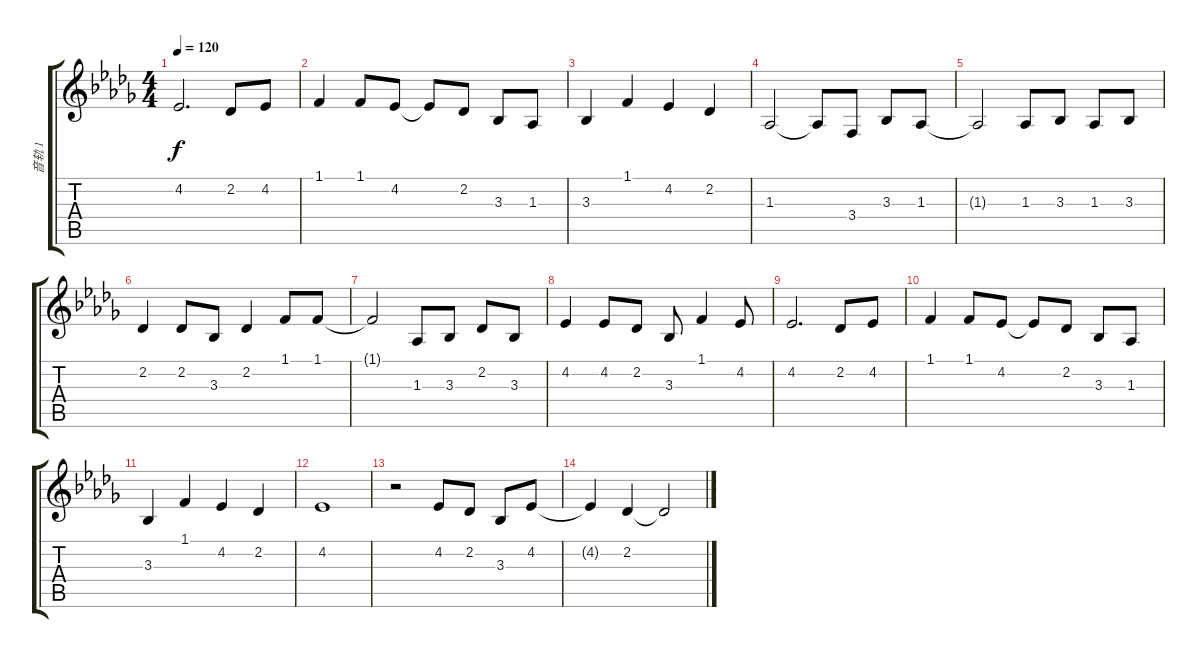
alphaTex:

\track ("音轨 1" "音轨 1") {instrument flute}
\staff {score tabs}
\tuning (E4 B3 G3 D3 A2 E2) {hide}
\ts (4 4)
\tempo 120
\clef g2
\ks db
4.2.2{d dy f} 2.2.8 4.2.8 |
1.1.4 1.1.8 4.2.8 4.2{t}.8 2.2.8 3.3.8 1.3.8 |
3.3.4 1.1.4 4.2.4 2.2.4 |
1.3.2 1.3{t}.8 3.4.8 3.3.8 1.3.8 |
1.3{t}.2 1.3.8 3.3.8 1.3.8 3.3.8 |
2.2.4 2.2.8 3.3.8 2.2.4 1.1.8 1.1.8 |
1.1{t}.2 1.3.8 3.3.8 2.2.8 3.3.8 |
4.2.4 4.2.8 2.2.8 3.3.8 1.1.4 4.2.8 |
4.2.2{d} 2.2.8 4.2.8 |
1.1.4 1.1.8 4.2.8 4.2{t}.8 2.2.8 3.3.8 1.3.8 |
3.3.4 1.1.4 4.2.4 2.2.4 |
4.2.1 |
r.2 4.2.8 2.2.8 3.3.8 4.2.8 |
4.2{t}.4 2.2.4 2.2{t}.2
